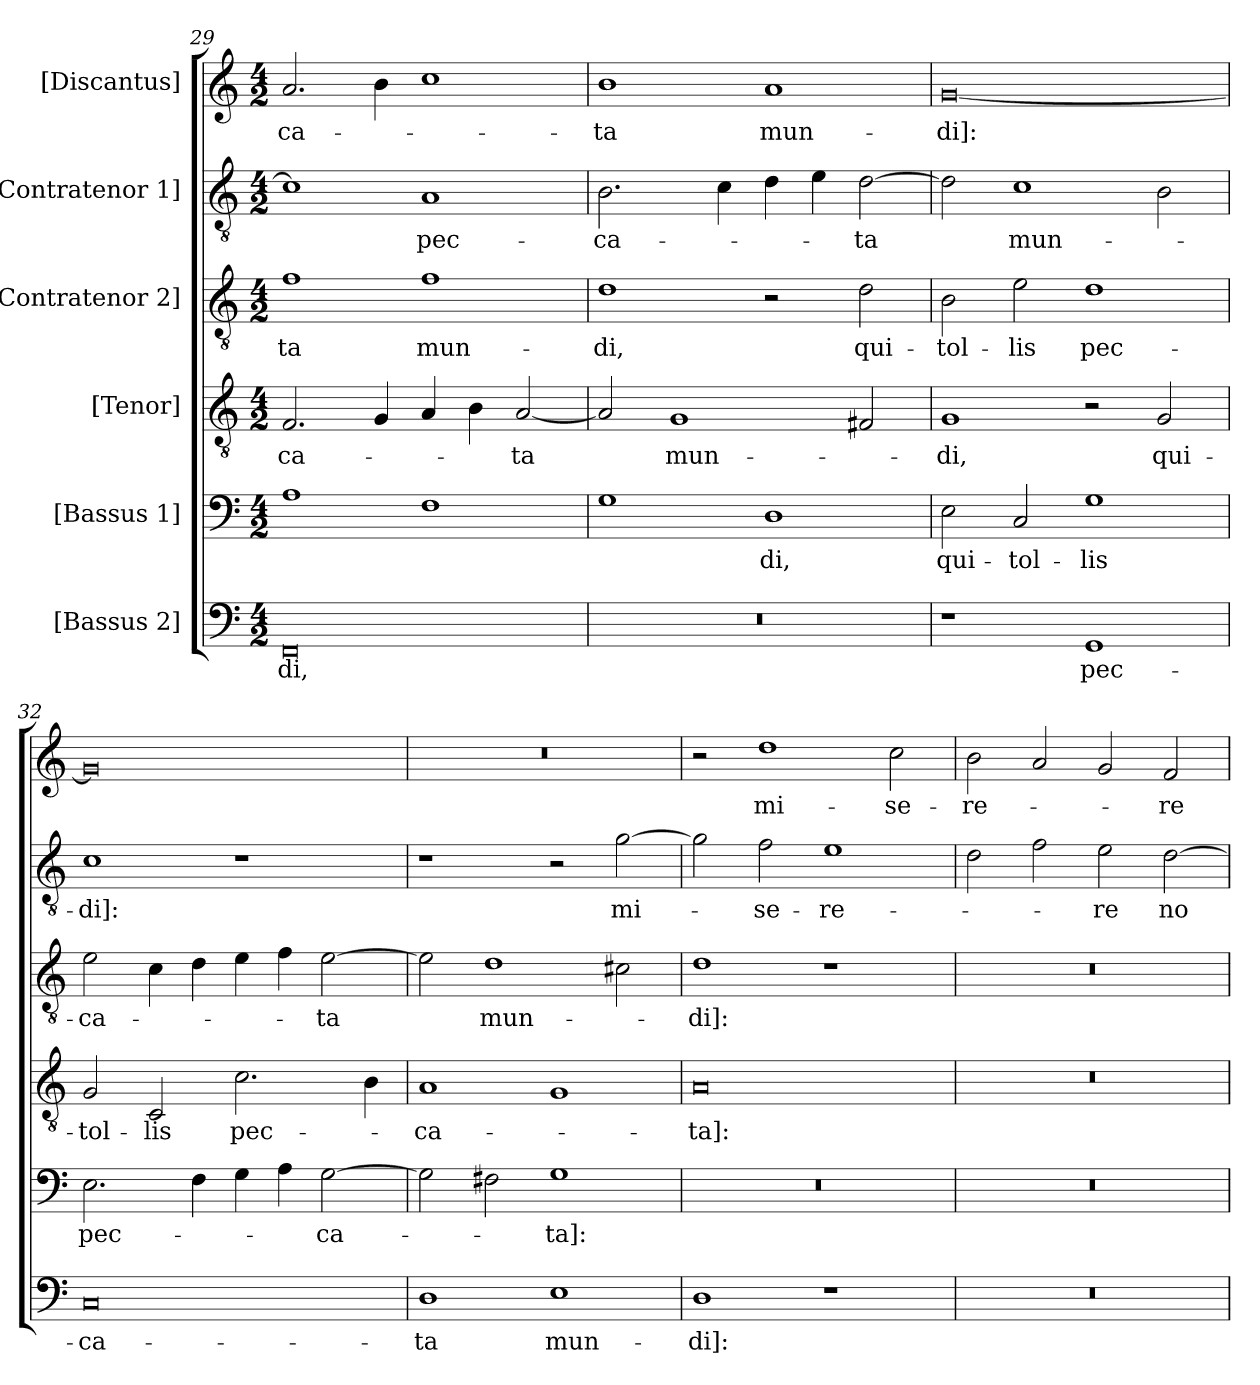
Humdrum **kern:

**kern	**text	**kern	**text	**kern	**text	**kern	**text	**kern	**text	**kern	**text
*part6	*part6	*part5	*part5	*part4	*part4	*part3	*part3	*part2	*part2	*part1	*part1
*staff6	*staff6	*staff5	*staff5	*staff4	*staff4	*staff3	*staff3	*staff2	*staff2	*staff1	*staff1
*I"[Bassus 2]	*	*I"[Bassus 1]	*	*I"[Tenor]	*	*I"[Contratenor 2]	*	*I"[Contratenor 1]	*	*I"[Discantus]	*
*clefF4	*	*clefF4	*	*clefGv2	*	*clefGv2	*	*clefGv2	*	*clefG2	*
*k[]	*	*k[]	*	*k[]	*	*k[]	*	*k[]	*	*k[]	*
*M4/2	*	*M4/2	*	*M4/2	*	*M4/2	*	*M4/2	*	*M4/2	*
=29	=29	=29	=29	=29	=29	=29	=29	=29	=29	=29	=29
0FF/	-di,	1A\	.	2.F/	-ca-	1f\	-ta	1c\]	.	2.a/	-ca-
.	.	.	.	4G/	.	.	.	.	.	4b\	.
.	.	1F\	.	4A/	.	1f\	mun-	1A/	pec-	1cc\	.
.	.	.	.	4B\	.	.	.	.	.	.	.
.	.	.	.	[2A/	-ta	.	.	.	.	.	.
=30	=30	=30	=30	=30	=30	=30	=30	=30	=30	=30	=30
0r	.	1G\	.	2A/]	.	1d\	-di,	2.B\	-ca-	1b\	-ta
.	.	.	.	1G/	mun-	.	.	.	.	.	.
.	.	.	.	.	.	.	.	4c\	.	.	.
.	.	1D\	-di,	.	.	2r	.	4d\	.	1a/	mun-
.	.	.	.	.	.	.	.	4e\	.	.	.
.	.	.	.	2F#X/	.	2d\	qui-	[2d\	-ta	.	.
=31	=31	=31	=31	=31	=31	=31	=31	=31	=31	=31	=31
1r	.	2E\	qui-	1G/	-di,	2B\	tol-	2d\]	.	[0g/	-di]:
.	.	2C/	tol-	.	.	2e\	-lis	1c\	mun-	.	.
1GG/	pec-	1G\	-lis	2r	.	1d\	pec-	.	.	.	.
.	.	.	.	2G/	qui-	.	.	2B\	.	.	.
=32	=32	=32	=32	=32	=32	=32	=32	=32	=32	=32	=32
0C/	-ca-	2.E\	pec-	2G/	tol-	2e\	-ca-	1c\	-di]:	0g/]	.
.	.	.	.	2C/	-lis	4c\	.	.	.	.	.
.	.	4F\	.	.	.	4d\	.	.	.	.	.
.	.	4G\	.	2.c\	pec-	4e\	.	1r	.	.	.
.	.	4A\	.	.	.	4f\	.	.	.	.	.
.	.	[2G\	-ca-	.	.	[2e\	-ta	.	.	.	.
.	.	.	.	4B\	.	.	.	.	.	.	.
=33	=33	=33	=33	=33	=33	=33	=33	=33	=33	=33	=33
1D\	-ta	2G\]	.	1A/	-ca-	2e\]	.	1r	.	0r	.
.	.	2F#X\	.	.	.	1d\	mun-	.	.	.	.
1E\	mun-	1G\	-ta]:	1G/	.	.	.	2r	.	.	.
.	.	.	.	.	.	2c#X\	.	[2g\	mi-	.	.
=34	=34	=34	=34	=34	=34	=34	=34	=34	=34	=34	=34
1D\	-di]:	0r	.	0A/	-ta]:	1d\	-di]:	2g\]	.	2r	.
.	.	.	.	.	.	.	.	2f\	-se-	1dd\	mi-
1r	.	.	.	.	.	1r	.	1e\	-re-	.	.
.	.	.	.	.	.	.	.	.	.	2cc\	-se-
=35	=35	=35	=35	=35	=35	=35	=35	=35	=35	=35	=35
0r	.	0r	.	0r	.	0r	.	2d\	.	2b\	-re-
.	.	.	.	.	.	.	.	2f\	.	2a/	.
.	.	.	.	.	.	.	.	2e\	-re	2g/	.
.	.	.	.	.	.	.	.	[2d\	no-	2f/	-re
=	=	=	=	=	=	=	=	=	=	=	=
*-	*-	*-	*-	*-	*-	*-	*-	*-	*-	*-	*-
